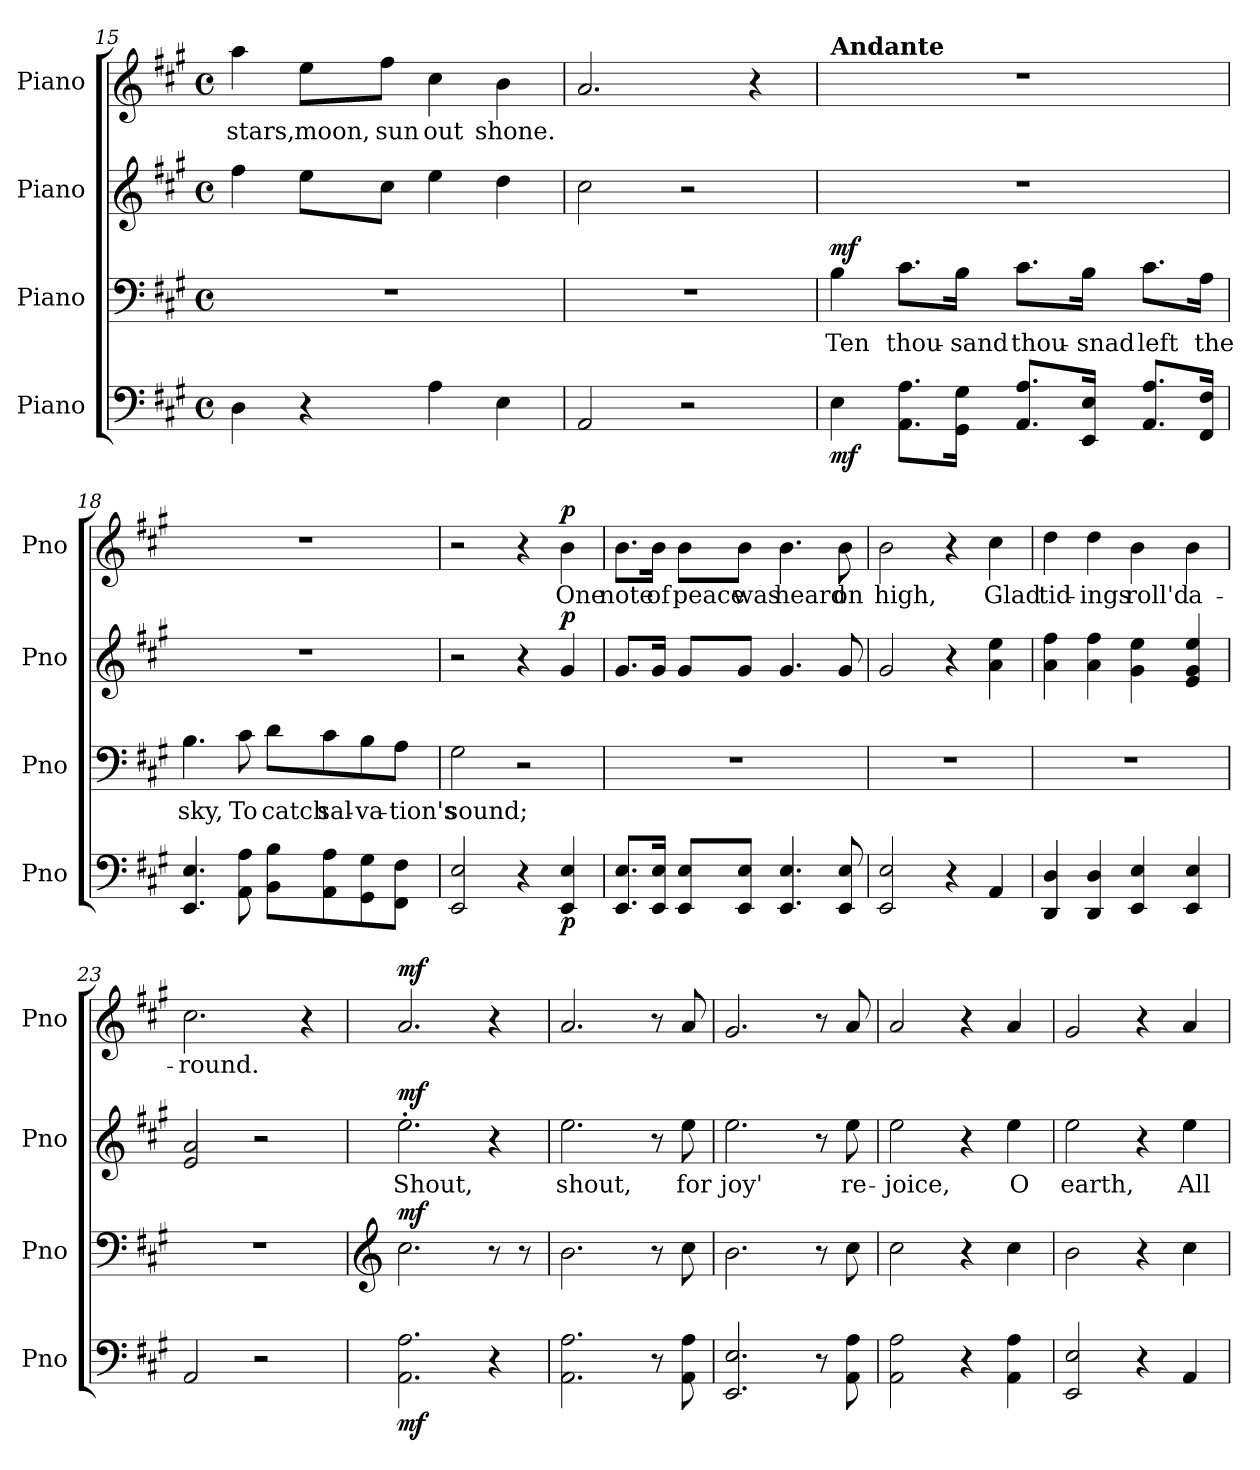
**kern	**dynam	**kern	**text	**dynam	**kern	**text	**dynam	**kern	**text	**dynam
*part4	*part4	*part3	*part3	*part3	*part2	*part2	*part2	*part1	*part1	*part1
*staff4	*staff4	*staff3	*staff3	*staff3	*staff2	*staff2	*staff2	*staff1	*staff1	*staff1
*I"Piano	*	*I"Piano	*	*	*I"Piano	*	*	*I"Piano	*	*
*I'Pno	*	*I'Pno	*	*	*I'Pno	*	*	*I'Pno	*	*
*clefF4	*	*clefF4	*	*	*clefG2	*	*	*clefG2	*	*
*k[f#c#g#]	*	*k[f#c#g#]	*	*	*k[f#c#g#]	*	*	*k[f#c#g#]	*	*
*M4/4	*	*M4/4	*	*	*M4/4	*	*	*M4/4	*	*
*met(c)	*	*met(c)	*	*	*met(c)	*	*	*met(c)	*	*
=15	=15	=15	=15	=15	=15	=15	=15	=15	=15	=15
!	!	!	!	!	!	!	!	!	!LO:LY:b	!
4D\	.	1r	.	.	4ff#\	.	.	4aa\	stars,	.
!	!	!	!	!	!	!	!	!	!LO:LY:b	!
4r	.	.	.	.	8ee\L	.	.	8ee\L	moon,	.
!	!	!	!	!	!	!	!	!	!LO:LY:b	!
.	.	.	.	.	8cc#\J	.	.	8ff#\J	sun	.
!	!	!	!	!	!	!	!	!	!LO:LY:b	!
4A\	.	.	.	.	4ee\	.	.	4cc#\	out	.
!	!	!	!	!	!	!	!	!	!LO:LY:b	!
4E\	.	.	.	.	4dd\	.	.	4b\	shone.	.
=16	=16	=16	=16	=16	=16	=16	=16	=16	=16	=16
2AA/	.	1r	.	.	2cc#\	.	.	2.a/	.	.
2r	.	.	.	.	2r	.	.	.	.	.
.	.	.	.	.	.	.	.	4r	.	.
!!LO:LB:g=z
=17	=17	=17	=17	=17	=17	=17	=17	=17	=17	=17
!	!	!	!	!	!	!	!	!LO:TX:a:B:t=Andante	!	!
!	!LO:DY:b	!	!LO:LY:b	!LO:DY:b	!	!	!	!	!	!
4E\	mf	4B\	Ten	mf	1r	.	.	1r	.	.
!	!	!	!LO:LY:b	!	!	!	!	!	!	!
8.AA\ 8.A\L	.	8.c#\L	thou-	.	.	.	.	.	.	.
!	!	!	!LO:LY:b	!	!	!	!	!	!	!
16GG#\ 16G#\Jk	.	16B\Jk	-sand	.	.	.	.	.	.	.
!	!	!	!LO:LY:b	!	!	!	!	!	!	!
8.AA/ 8.A/L	.	8.c#\L	thou-	.	.	.	.	.	.	.
!	!	!	!LO:LY:b	!	!	!	!	!	!	!
16EE/ 16E/Jk	.	16B\Jk	-snad	.	.	.	.	.	.	.
!	!	!	!LO:LY:b	!	!	!	!	!	!	!
8.AA/ 8.A/L	.	8.c#\L	left	.	.	.	.	.	.	.
!	!	!	!LO:LY:b	!	!	!	!	!	!	!
16FF#/ 16F#/Jk	.	16A\Jk	the	.	.	.	.	.	.	.
=18	=18	=18	=18	=18	=18	=18	=18	=18	=18	=18
!	!	!	!LO:LY:b	!	!	!	!	!	!	!
4.EE/ 4.E/	.	4.B\	sky,	.	1r	.	.	1r	.	.
!	!	!	!LO:LY:b	!	!	!	!	!	!	!
8AA\ 8A\	.	8c#\	To	.	.	.	.	.	.	.
!	!	!	!LO:LY:b	!	!	!	!	!	!	!
8BB\ 8B\L	.	8d\L	catch	.	.	.	.	.	.	.
!	!	!	!LO:LY:b	!	!	!	!	!	!	!
8AA\ 8A\	.	8c#\	sal-	.	.	.	.	.	.	.
!	!	!	!LO:LY:b	!	!	!	!	!	!	!
8GG#\ 8G#\	.	8B\	-va-	.	.	.	.	.	.	.
!	!	!	!LO:LY:b	!	!	!	!	!	!	!
8FF#\ 8F#\J	.	8A\J	-tion's	.	.	.	.	.	.	.
=19	=19	=19	=19	=19	=19	=19	=19	=19	=19	=19
!	!	!	!LO:LY:b	!	!	!	!	!	!	!
2EE/ 2E/	.	2G#\	sound;	.	2r	.	.	2r	.	.
4r	.	2r	.	.	4r	.	.	4r	.	.
*	*	*	*	*	*	*	*	*MM120	*	*
!	!LO:DY:b	!	!	!	!	!	!LO:DY:b	!	!LO:LY:b	!LO:DY:b
4EE/ 4E/	p	.	.	.	4g#/	.	p	4b\	One	p
!!LO:LB:g=z
=20	=20	=20	=20	=20	=20	=20	=20	=20	=20	=20
!	!	!	!	!	!	!	!	!	!LO:LY:b	!
8.EE/ 8.E/L	.	1r	.	.	8.g#/L	.	.	8.b\L	note	.
!	!	!	!	!	!	!	!	!	!LO:LY:b	!
16EE/ 16E/Jk	.	.	.	.	16g#/Jk	.	.	16b\Jk	of	.
!	!	!	!	!	!	!	!	!	!LO:LY:b	!
8EE/ 8E/L	.	.	.	.	8g#/L	.	.	8b\L	peace	.
!	!	!	!	!	!	!	!	!	!LO:LY:b	!
8EE/ 8E/J	.	.	.	.	8g#/J	.	.	8b\J	was	.
!	!	!	!	!	!	!	!	!	!LO:LY:b	!
4.EE/ 4.E/	.	.	.	.	4.g#/	.	.	4.b\	heard	.
!	!	!	!	!	!	!	!	!	!LO:LY:b	!
8EE/ 8E/	.	.	.	.	8g#/	.	.	8b\	on	.
=21	=21	=21	=21	=21	=21	=21	=21	=21	=21	=21
!	!	!	!	!	!	!	!	!	!LO:LY:b	!
2EE/ 2E/	.	1r	.	.	2g#/	.	.	2b\	high,	.
4r	.	.	.	.	4r	.	.	4r	.	.
!	!	!	!	!	!	!	!	!	!LO:LY:b	!
4AA/	.	.	.	.	4a\ 4ee\	.	.	4cc#\	Glad	.
=22	=22	=22	=22	=22	=22	=22	=22	=22	=22	=22
!	!	!	!	!	!	!	!	!	!LO:LY:b	!
4DD/ 4D/	.	1r	.	.	4a\ 4ff#\	.	.	4dd\	tid-	.
!	!	!	!	!	!	!	!	!	!LO:LY:b	!
4DD/ 4D/	.	.	.	.	4a\ 4ff#\	.	.	4dd\	-ings	.
!	!	!	!	!	!	!	!	!	!LO:LY:b	!
4EE/ 4E/	.	.	.	.	4g#\ 4ee\	.	.	4b\	roll'd	.
!	!	!	!	!	!	!	!	!	!LO:LY:b	!
4EE/ 4E/	.	.	.	.	4e/ 4g#/ 4ee/	.	.	4b\	a-	.
=23	=23	=23	=23	=23	=23	=23	=23	=23	=23	=23
!	!	!	!	!	!	!	!	!	!LO:LY:b	!
2AA/	.	1r	.	.	2e/ 2a/	.	.	2.cc#\	-round.	.
2r	.	.	.	.	2r	.	.	.	.	.
.	.	.	.	.	.	.	.	4r	.	.
=24	=24	=24	=24	=24	=24	=24	=24	=24	=24	=24
*	*	*clefG2	*	*	*	*	*	*	*	*
!	!LO:DY:b	!	!	!LO:DY:b	!	!LO:LY:b	!LO:DY:b	!	!	!LO:DY:b
2.AA\ 2.A\	mf	2.cc#\	.	mf	2.ee'\	Shout,	mf	2.a/	.	mf
4r	.	8r	.	.	4r	.	.	4r	.	.
.	.	8r	.	.	.	.	.	.	.	.
!!LO:LB:g=z
=25	=25	=25	=25	=25	=25	=25	=25	=25	=25	=25
!	!	!	!	!	!	!LO:LY:b	!	!	!	!
2.AA\ 2.A\	.	2.b\	.	.	2.ee\	shout,	.	2.a/	.	.
8r	.	8r	.	.	8r	.	.	8r	.	.
!	!	!	!	!	!	!LO:LY:b	!	!	!	!
8AA\ 8A\	.	8cc#\	.	.	8ee\	for	.	8a/	.	.
=26	=26	=26	=26	=26	=26	=26	=26	=26	=26	=26
!	!	!	!	!	!	!LO:LY:b	!	!	!	!
2.EE/ 2.E/	.	2.b\	.	.	2.ee\	joy'	.	2.g#/	.	.
8r	.	8r	.	.	8r	.	.	8r	.	.
!	!	!	!	!	!	!LO:LY:b	!	!	!	!
8AA\ 8A\	.	8cc#\	.	.	8ee\	re-	.	8a/	.	.
=27	=27	=27	=27	=27	=27	=27	=27	=27	=27	=27
!	!	!	!	!	!	!LO:LY:b	!	!	!	!
2AA\ 2A\	.	2cc#\	.	.	2ee\	-joice,	.	2a/	.	.
4r	.	4r	.	.	4r	.	.	4r	.	.
!	!	!	!	!	!	!LO:LY:b	!	!	!	!
4AA\ 4A\	.	4cc#\	.	.	4ee\	O	.	4a/	.	.
=28	=28	=28	=28	=28	=28	=28	=28	=28	=28	=28
!	!	!	!	!	!	!LO:LY:b	!	!	!	!
2EE/ 2E/	.	2b\	.	.	2ee\	earth,	.	2g#/	.	.
4r	.	4r	.	.	4r	.	.	4r	.	.
!	!	!	!	!	!	!LO:LY:b	!	!	!	!
4AA/	.	4cc#\	.	.	4ee\	All	.	4a/	.	.
=	=	=	=	=	=	=	=	=	=	=
*-	*-	*-	*-	*-	*-	*-	*-	*-	*-	*-
